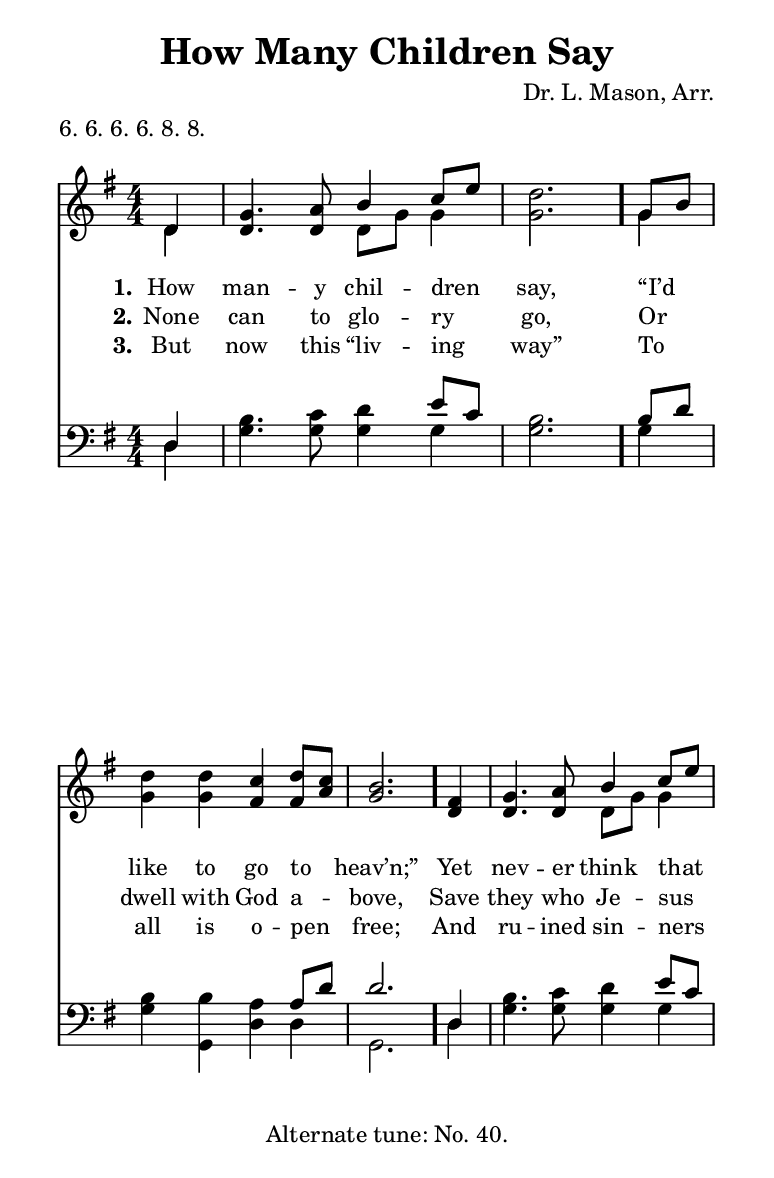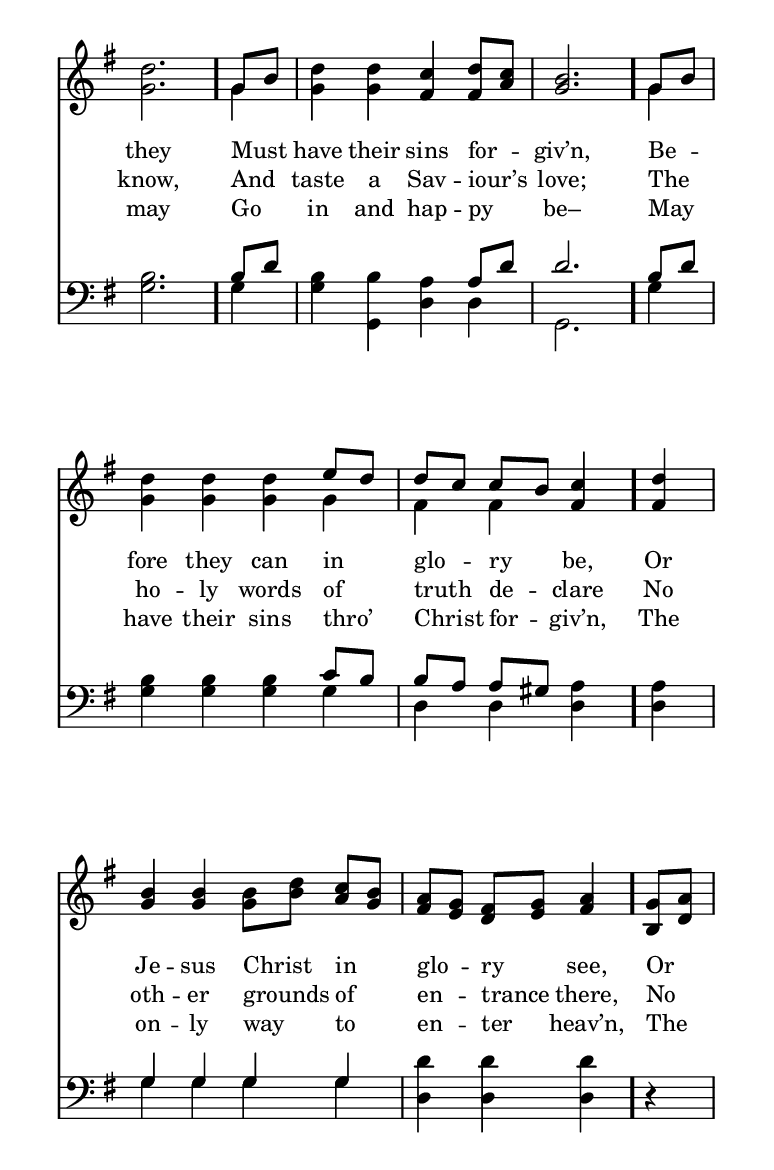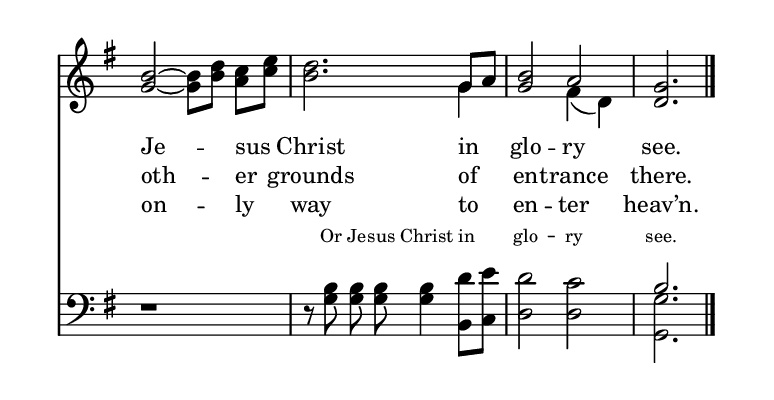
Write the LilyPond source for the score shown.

\include "common/global.ily"
\paper {
  \include "common/paper.ily"
  system-count = #(cond (is-eogsized 4) (#t #f))
  oddFooterMarkup = \markup { \fill-line { \on-the-fly \first-page "Alternate tune: No. 40." } }
}

\header{
  %children
  hymnnumber = "307"
  title = "How Many Children Say"
  tunename = "Lischer"
  meter = "6. 6. 6. 6. 8. 8."
  poet = ""
  composer = "Dr. L. Mason, Arr."
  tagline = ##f
}

global = {
  \include "common/overrides.ily"
  \override Staff.TimeSignature.style = #'numbered
  \time 4/4
  \override Score.MetronomeMark.transparent = ##t % hide all fermata changes too
  \tempo 4=100
  \key g \major
  \partial 4
  \autoBeamOff
}

notesSoprano = {
\global
\relative c' {

  d4 | g4. a8 b4 c8[ e] | d2.
  g,8[ b] | d4 d c d8[ c] | b2. \eogbreak
  fis4 | g4. a8 b4 c8[ e] | d2.
  g,8[ b] | d4 d c d8[ c] | b2. \eogbreak

  g8[ b] | d4 d d e8[ d] | d[ c] c[ b] c4
  d4 | b b b8[ d] c[ b] | a[ g] fis[ g] a4
  g8[ a] | b2 ~ b8[ d] c[ e] | d2. g,8[ a] | b2 a | g2.

  \bar "|."

}
}

notesAlto = {
\global
\relative e' {

  d4 | d4. d8 d[ g] g4 | g2.
  g4 | g g fis fis8[ a] | g2.
  d4 | d4. d8 d[ g] g4 | g2.
  g4 | g g fis fis8[ a] | g2.

  g4 | g g g g | fis fis fis
  fis4 | g g g8[ b] a[ g] | fis[ e] d[ e] fis4
  b,8[ d] | g2 ~ g8[ b] a[ c] | b2. g4 | g2 fis4( d) | d2.

}
}

notesTenor = {
\global
\relative a, {

  d4 | b'4. c8 d4 e8[ c] | b2.
  b8[ d] | b4 b a a8[ d] | d2.
  d,4 | b'4. c8 d4 e8[ c] | b2.
  b8[ d] | b4 b a a8[ d] | d2.

  b8[ d] | b4 b b c8[ b] | b[ a] a[ gis] a4
  a4 | g g g g | d' d d
  r4 | r1 | r8 b8 b b b4 d8[ e] | d2 c | b2.

}
}

notesBass = {
\global
\relative f {

  d4 | g4. g8 g4 g | g2.
  g4 | g g, d' d | g,2.
  d'4 | g4. g8 g4 g | g2.
  g4 | g g, d' d | g,2.

  g'4 | g g g g | d d d
  d4 | g g g g | d d d
  r4 | r1 | r8 g g g g4 b,8[ c] | d2 d | <g g,>2.

}
}

wordsA = \lyricmode {
\set stanza = "1."

How man -- y chil -- dren say, \bar "."
“I’d like to go to heav’n;” \bar "."
Yet nev -- er think that they \bar "."
Must have their sins for -- giv’n, \bar "."
Be -- fore they can in glo -- ry be, \bar "."
%{HIDE>%} Or Je -- sus Christ in glo -- ry see, %{<HIDE%} \bar "."
Or Je -- sus Christ in glo -- ry see. \bar "."

}

wordsB = \lyricmode {
\set stanza = "2."

None can to glo -- ry go,
Or dwell with God a -- bove,
Save they who Je -- sus know,
And taste a Sav -- iour’s love;
The ho -- ly words of truth de -- clare
%{HIDE>%} No oth -- er grounds of en -- trance there, %{<HIDE%}
No oth -- er grounds of en -- trance there.

}

wordsC = \lyricmode {
\set stanza = "3."

But now this “liv -- ing way”
To all is o -- pen free;
And ru -- ined sin -- ners may
Go in and hap -- py be–
May have their sins thro’ Christ for -- giv’n,
%{HIDE>%} The on -- ly way to en -- ter heav’n, %{<HIDE%}
The on -- ly way to en -- ter heav’n.

}

underWords = \lyricmode {
\override LyricText.font-size = #-2

\repeat unfold 40 \skip 4
Or Je -- sus Christ in glo -- ry see.

}

\score {
  \context ChoirStaff <<
    \context Staff = upper <<
      \set Staff.autoBeaming = ##f
      \set ChoirStaff.systemStartDelimiter = #'SystemStartBar
      \set ChoirStaff.printPartCombineTexts = ##f
      \partcombine #'(2 . 9) \notesSoprano \notesAlto
      \context NullVoice = sopranos { \voiceOne << \notesSoprano >> }
      \context NullVoice = altos { \voiceTwo << \notesAlto >> }
      \context Lyrics = one   \lyricsto sopranos \wordsA
      \context Lyrics = two   \lyricsto sopranos \wordsB
      \context Lyrics = three \lyricsto sopranos \wordsC
    >>
    \context Staff = men <<
      \set Staff.autoBeaming = ##f
      \clef bass
      \set ChoirStaff.printPartCombineTexts = ##f
      \partcombine #'(2 . 9) \notesTenor \notesBass
      \context NullVoice = tenors { \voiceOne << \notesTenor >> }
      \context NullVoice = basses { \voiceTwo << \notesBass >> }
      \context Lyrics = four \with { alignAboveContext = men } \lyricsto tenors \underWords
    >>
  >>
  \layout {
    \include "common/layout.ily"
  }
  \midi{
    \include "common/midi.ily"
  }
}

\version "2.19.49"  % necessary for upgrading to future LilyPond versions.

% vi:set et ts=2 sw=2 ai nocindent syntax=lilypond:
